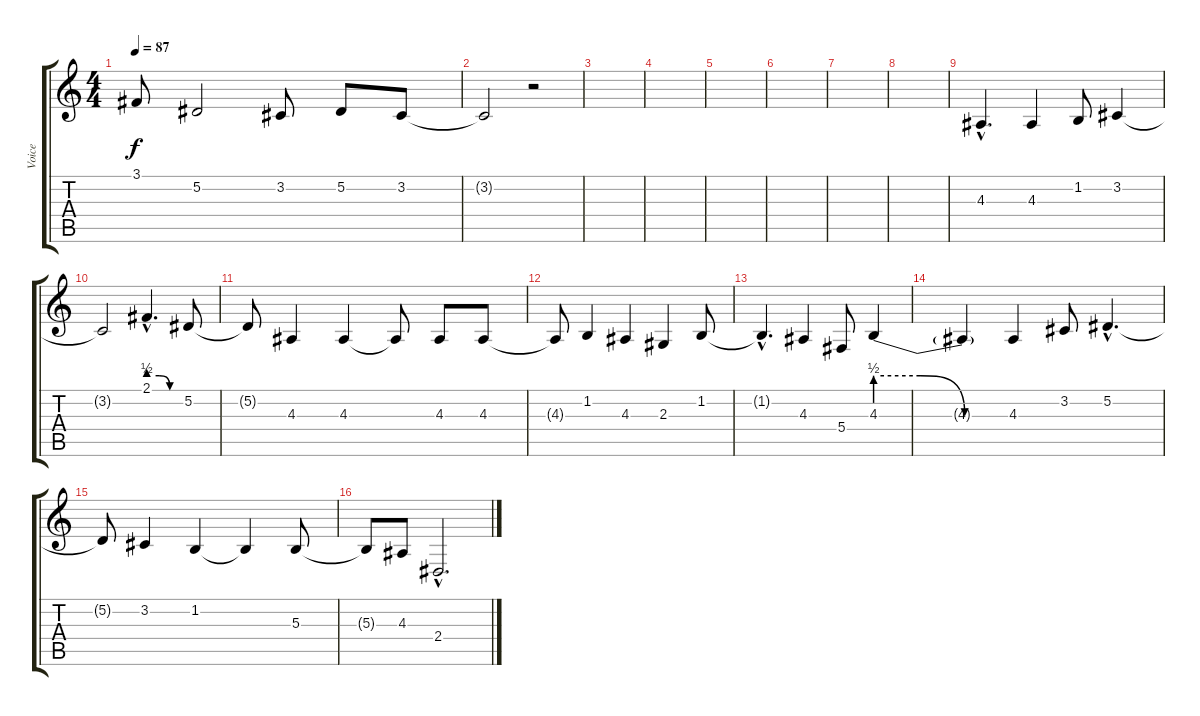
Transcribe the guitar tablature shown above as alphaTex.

\track ("Voice" "Voice") {instrument oboe}
\staff {score tabs}
\tuning (Eb4 Bb3 Gb3 Db3 Ab2 Eb2) {hide}
\ts (4 4)
\tempo 87
\clef g2
\ks c
3.1{t}.8{dy f} 5.2.2 3.2.8 5.2.8 3.2.8 |
3.2{t}.2 r.2 |
|
|
|
|
|
|
4.3{hac}.4{d} 4.3.4 1.2.8 3.2.4 |
3.2{t}.2 2.1{be (custom 0 2 20 2 40 0 60 0) hac}.4{d} 5.2.8 |
5.2{t}.8 4.3.4 4.3.4 4.3{t}.8 4.3.8 4.3.8 |
4.3{t}.8 1.2.4 4.3.4 2.3.4 1.2.8 |
1.2{hac t}.4{d} 4.3.4 5.4.8 4.3{be (custom 0 2 20 2 40 0 60 0)}.4 |
4.3{t}.4 4.3.4 3.2.8 5.2{hac}.4{d} |
5.2{t}.8 3.2.4 1.2.4 1.2{t}.4 5.3.8 |
5.3{t}.8 4.3.8 2.4{hac}.2{d}
